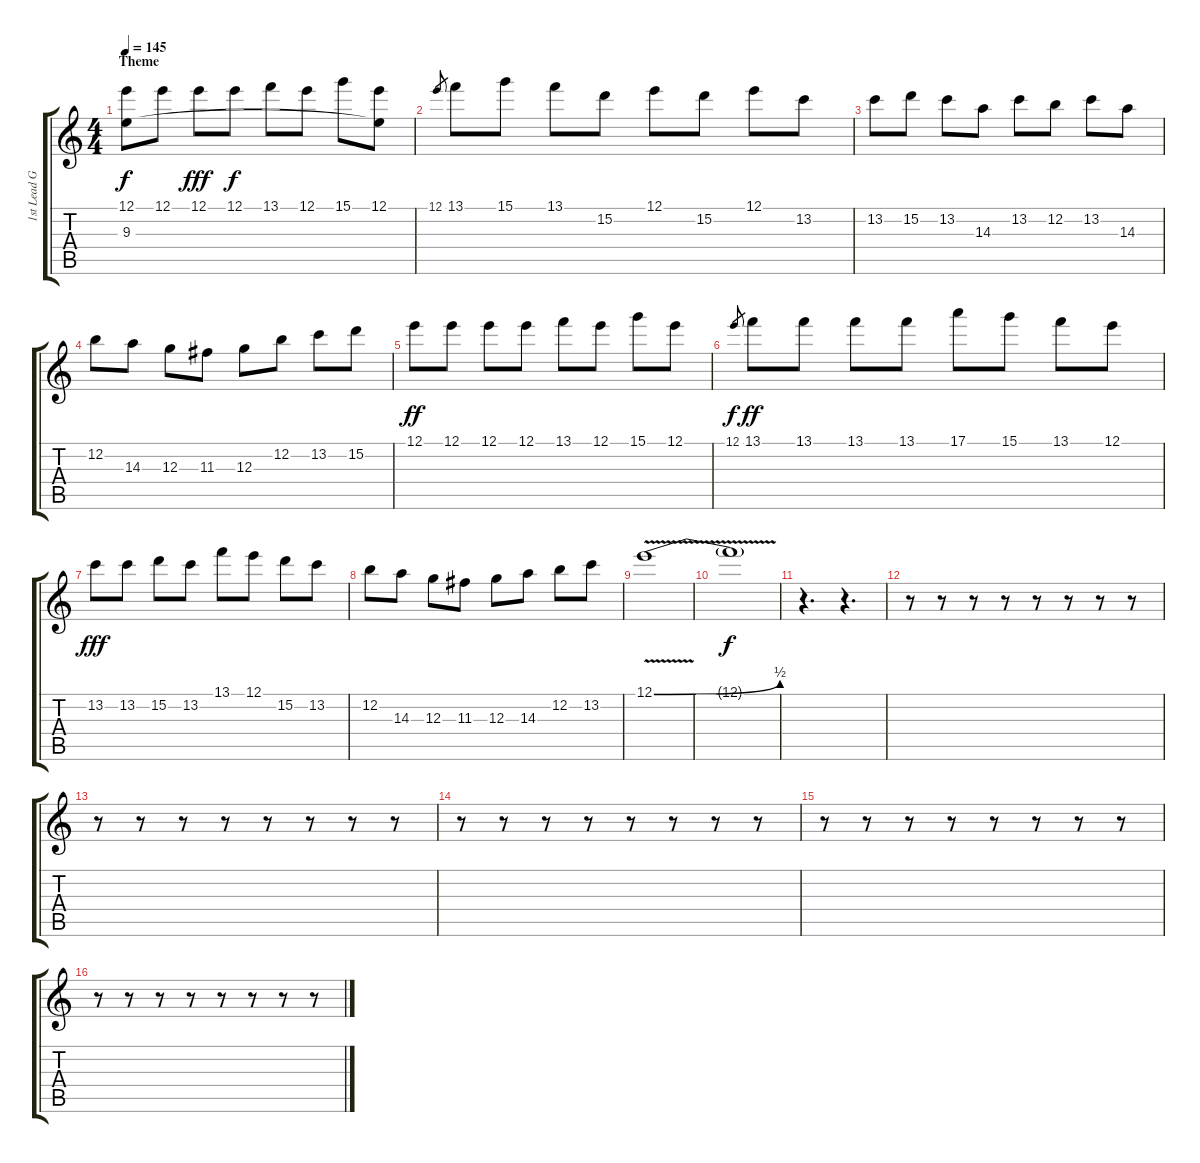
\track ("1st Lead Guitar" "1st Lead G") {instrument distortionguitar}
\staff {score tabs}
\tuning (E4 B3 G3 D3 A2 E2) {hide}
\ts (4 4)
\section ("" "Theme")
\tempo 145
\clef g2
\ks c
(12.1 9.3).8{dy f} 12.1.8 12.1.8{dy fff} 12.1.8{dy f} 13.1.8 12.1.8 15.1.8 (12.1 9.3{t}).8 |
12.1.8{gr} 13.1.8 15.1.8 13.1.8 15.2.8 12.1.8 15.2.8 12.1.8 13.2.8 |
13.2.8 15.2.8 13.2.8 14.3.8 13.2.8 12.2.8 13.2.8 14.3.8 |
12.2.8 14.3.8 12.3.8 11.3.8 12.3.8 12.2.8 13.2.8 15.2.8 |
12.1.8{dy ff} 12.1.8 12.1.8 12.1.8 13.1.8 12.1.8 15.1.8 12.1.8 |
12.1.8{gr dy f} 13.1.8{dy ff} 13.1.8 13.1.8 13.1.8 17.1.8 15.1.8 13.1.8 12.1.8 |
13.2.8{dy fff} 13.2.8 15.2.8 13.2.8 13.1.8 12.1.8 15.2.8 13.2.8 |
12.2.8 14.3.8 12.3.8 11.3.8 12.3.8 14.3.8 12.2.8 13.2.8 |
12.1{be (bend 0 0 60 2) v}.1 |
12.1{t}.1{dy f} |
r.4{d} r.4{d} |
r.8 r.8 r.8 r.8 r.8 r.8 r.8 r.8 |
r.8 r.8 r.8 r.8 r.8 r.8 r.8 r.8 |
r.8 r.8 r.8 r.8 r.8 r.8 r.8 r.8 |
r.8 r.8 r.8 r.8 r.8 r.8 r.8 r.8 |
r.8 r.8 r.8 r.8 r.8 r.8 r.8 r.8
